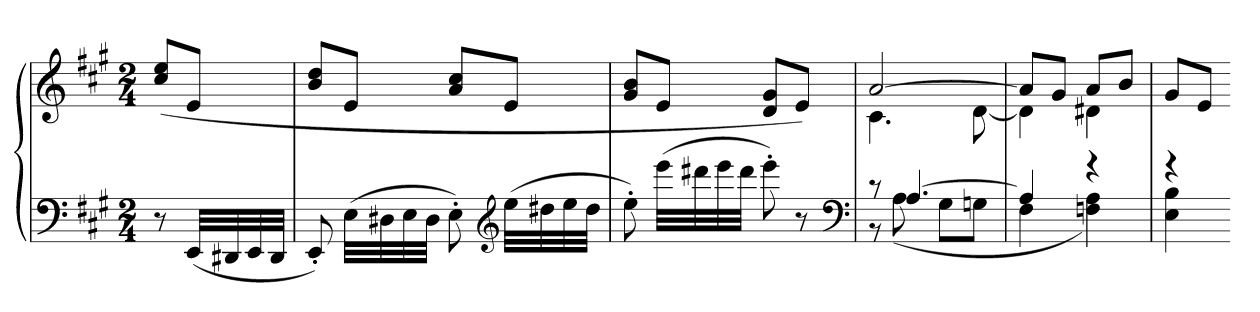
**kern	**kern
*part1	*part1
*staff2	*staff1
*clefF4	*clefG2
*k[f#c#g#]	*k[f#c#g#]
*A:	*A:
*M2/4	*M2/4
=	=
8r	(8cc# 8eeL
(32EELLL	8eJ
32DD#X	.
32EE	.
32DD#JJJ	.
=181	=181
8EE')	8b 8ddL
(32ELLL	8eJ
32D#X	.
32E	.
32D#JJJ	.
8E')	8a 8cc#L
*clefG2	*
(32eeLLL	8eJ
32dd#X	.
32ee	.
32dd#JJJ	.
=182	=182
8ee')	8g# 8bL
(32eeeLLL	8eJ
32ddd#X	.
32eee	.
32ddd#JJJ	.
8eee')	8d 8g#L
8r	8eJ)
*clefF4	*
=183	=183
*^	*^
8r	8r	[2a	4.c#
[4.A	(8A	.	.
.	8G#L	.	.
.	8GnJ	.	[8d
=184	=184	=184	=184
4A]	4F#	8aL]	4d]
.	.	8g#J	.
4r	4Fn 4A)	8aL	4d#X
.	.	8bJ	.
*	*	*v	*v
=185	=185	=185
4r	4E 4B	8g#L
.	.	8eJ
*v	*v	*
=-	=-
*-	*-
